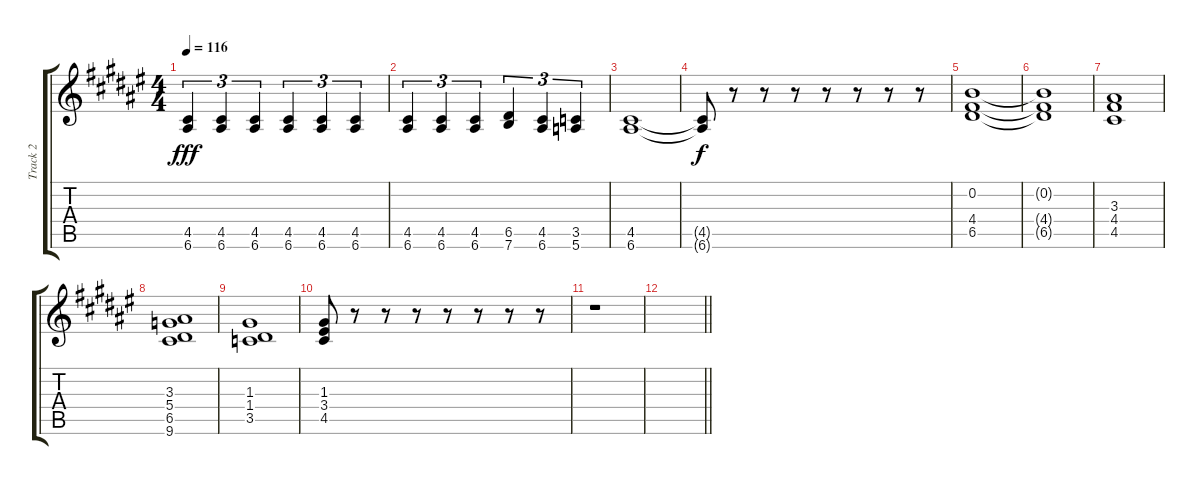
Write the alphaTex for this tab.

\track ("Track 2" "Track 2") {instrument drawbarorgan}
\staff {score tabs}
\tuning (E5 B4 G4 D4 A3 E3) {hide}
\ts (4 4)
\tempo 116
\clef g2
\ks f#
(4.5 6.6).4{tu (3 2) dy fff} (4.5 6.6).4{tu (3 2)} (4.5 6.6).4{tu (3 2)} (4.5 6.6).4{tu (3 2)} (4.5 6.6).4{tu (3 2)} (4.5 6.6).4{tu (3 2)} |
(4.5 6.6).4{tu (3 2)} (4.5 6.6).4{tu (3 2)} (4.5 6.6).4{tu (3 2)} (6.5 7.6).4{tu (3 2)} (4.5 6.6).4{tu (3 2)} (3.5 5.6).4{tu (3 2)} |
(4.5 6.6).1 |
(4.5{t} 6.6{t}).8{dy f} r.8 r.8 r.8 r.8 r.8{volume 8} r.8 r.8 |
(0.2 4.4 6.5).1 |
(0.2{t} 4.4{t} 6.5{t}).1 |
(3.3 4.4 4.5).1 |
(3.3 5.4 6.5 9.6).1 |
(1.3 1.4 3.5).1 |
(1.3 3.4 4.5).8 r.8 r.8 r.8 r.8 r.8 r.8 r.8 |
r.1 |
\barLineRight lightlight
